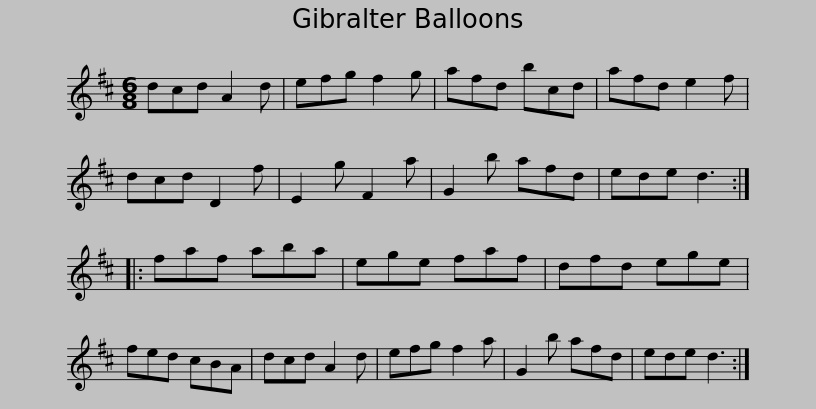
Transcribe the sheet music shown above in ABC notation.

X:1
L:1/8
M:6/8
I:linebreak $
K:D
V:1 treble
V:1
 dcd A2 d | efg f2 g | afd bcd | afd e2 f | dcd D2 f | %5
 E2 g F2 a | G2 b afd | ede d3 ::$ faf aba | ege faf | %10
 dfd ege | fed cBA | dcd A2 d | efg f2 a | G2 b afd |$ %15
 ede d3 :| %16
